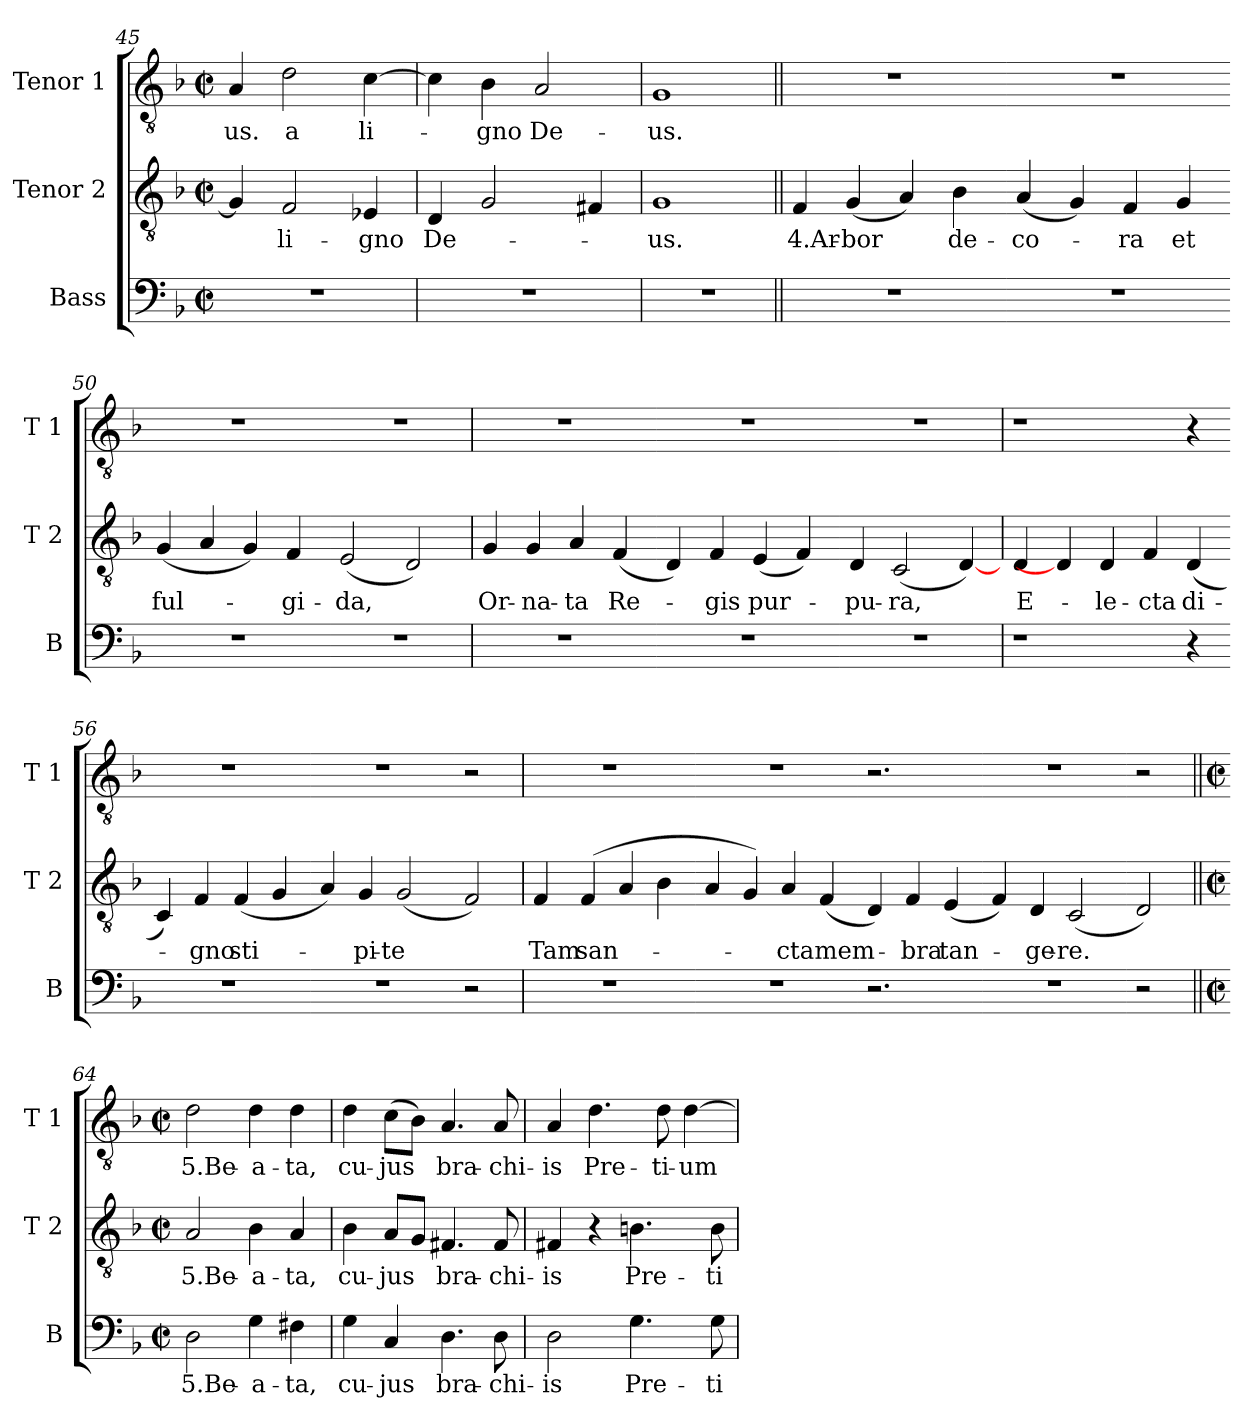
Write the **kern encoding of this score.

**kern	**text	**kern	**text	**kern	**text
*part3	*part3	*part2	*part2	*part1	*part1
*staff3	*staff3	*staff2	*staff2	*staff1	*staff1
*I"Bass	*	*I"Tenor 2	*	*I"Tenor 1	*
*I'B	*	*I'T 2	*	*I'T 1	*
*clefF4	*	*clefGv2	*	*clefGv2	*
*k[b-]	*	*k[b-]	*	*k[b-]	*
*d:	*	*d:	*	*d:	*
*M2/2	*	*M2/2	*	*M2/2	*
*met(c|)	*	*met(c|)	*	*met(c|)	*
=45	=45	=45	=45	=45	=45
1r	.	4G/]	.	4A/	-us.
.	.	2F/	li-	2d\	a
.	.	4E-X/	-gno	[4c\	li-
=46	=46	=46	=46	=46	=46
1r	.	4D/	De-	4c\]	.
.	.	2G/	.	4B-\	-gno
.	.	.	.	2A/	De-
.	.	4F#X/	.	.	.
=47	=47	=47	=47	=47	=47
1r	.	1G	-us.	1G	-us.
!!LO:LB:g=z
=48||	=48||	=48||	=48||	=48||	=48||
1r	.	4F	4.Ar-	1r	.
.	.	(4G	-bor	.	.
.	.	4A)	.	.	.
.	.	4B-	de-	.	.
=49-	=49-	=49-	=49-	=49-	=49-
1r	.	(4A	-co-	1r	.
.	.	4G)	.	.	.
.	.	4F	-ra	.	.
.	.	4G	et	.	.
=50-	=50-	=50-	=50-	=50-	=50-
1r	.	(4G	ful-	1r	.
.	.	4A	.	.	.
.	.	4G)	.	.	.
.	.	4F	-gi-	.	.
=51-	=51-	=51-	=51-	=51-	=51-
1r	.	(2E	-da,	1r	.
.	.	2D)	.	.	.
=52	=52	=52	=52	=52	=52
1r	.	4G	Or-	1r	.
.	.	4G	-na-	.	.
.	.	4A	-ta	.	.
.	.	(4F	Re-	.	.
=53-	=53-	=53-	=53-	=53-	=53-
1r	.	4D)	.	1r	.
.	.	4F	-gis	.	.
.	.	(4E	pur-	.	.
.	.	4F)	.	.	.
=54-	=54-	=54-	=54-	=54-	=54-
1r	.	4D	-pu-	1r	.
.	.	(2C	-ra,	.	.
.	.	[4D)	.	.	.
!!LO:LB:g=z
=55	=55	=55	=55	=55	=55
1r	.	4D	E-	1r	.
.	.	4D]	.	.	.
.	.	4D	-le-	.	.
.	.	4F	-cta	.	.
4r	.	(4D	di-	4r	.
=56-	=56-	=56-	=56-	=56-	=56-
1r	.	4C)	.	1r	.
.	.	4F	-gno	.	.
.	.	(4F	sti-	.	.
.	.	4G	.	.	.
=57-	=57-	=57-	=57-	=57-	=57-
1r	.	4A)	.	1r	.
.	.	4G	-pi-	.	.
.	.	(2G	-te	.	.
=58-	=58-	=58-	=58-	=58-	=58-
2r	.	2F)	.	2r	.
=59	=59	=59	=59	=59	=59
1r	.	4F	Tam	1r	.
.	.	(4F	san-	.	.
.	.	4A	.	.	.
.	.	4B-	.	.	.
=60-	=60-	=60-	=60-	=60-	=60-
1r	.	4A	.	1r	.
.	.	4G)	.	.	.
.	.	4A	-cta	.	.
.	.	(4F	mem-	.	.
=61-	=61-	=61-	=61-	=61-	=61-
2.r	.	4D)	.	2.r	.
.	.	4F	-bra	.	.
.	.	(4E	tan-	.	.
=62-	=62-	=62-	=62-	=62-	=62-
1r	.	4F)	.	1r	.
.	.	4D	-ge-	.	.
.	.	(2C	-re.	.	.
=63-	=63-	=63-	=63-	=63-	=63-
2r	.	2D)	.	2r	.
!!LO:LB:g=z
=64||	=64||	=64||	=64||	=64||	=64||
*M2/2	*	*M2/2	*	*M2/2	*
*met(c|)	*	*met(c|)	*	*met(c|)	*
2D\	5.Be-	2A/	5.Be-	2d\	5.Be-
4G\	-a-	4B-\	-a-	4d\	-a-
4F#X\	-ta,	4A/	-ta,	4d\	-ta,
=65	=65	=65	=65	=65	=65
4G\	cu-	4B-\	cu-	4d\	cu-
4C/	-jus	8A/L	-jus	(8c\L	-jus
.	.	8G/J	.	8B-\J)	.
4.D\	bra-	4.F#X/	bra-	4.A/	bra-
8D\	-chi-	8F#/	-chi-	8A/	-chi-
=66	=66	=66	=66	=66	=66
2D\	-is	4F#X/	-is	4A/	-is
.	.	4r	.	4.d\	Pre-
4.G\	Pre-	4.Bn\	Pre-	.	.
.	.	.	.	8d\	-ti-
.	.	.	.	[4d\	-um
8G\	-ti-	8B\	-ti-	.	.
=	=	=	=	=	=
*-	*-	*-	*-	*-	*-
